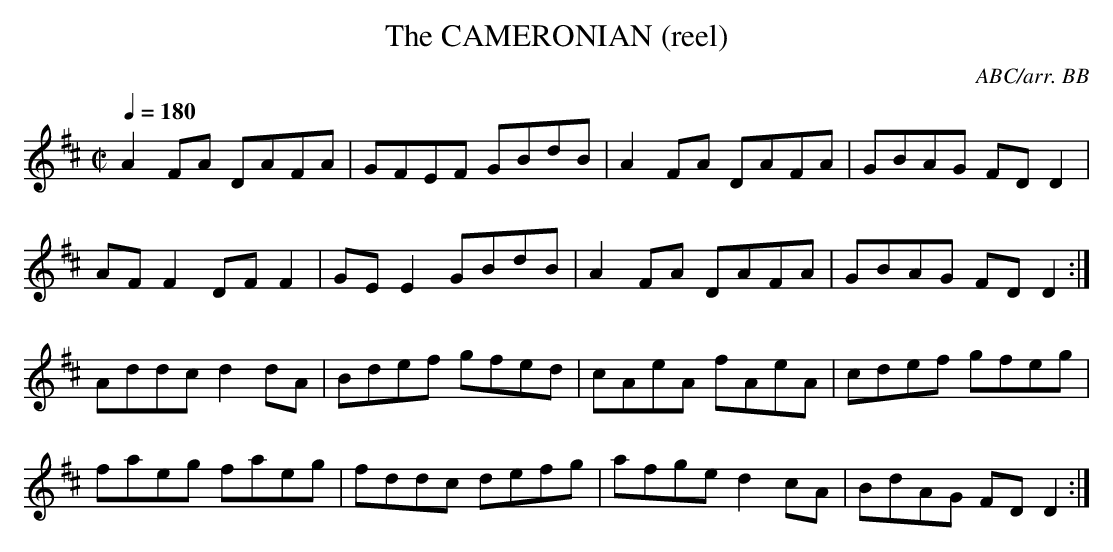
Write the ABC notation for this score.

X:1
T:CAMERONIAN (reel), The
C:ABC/arr. BB
M:C|
Q:1/4=180
L:1/8
K:D
A2FA DAFA|GFEF GBdB|A2FA DAFA|GBAG FDD2|
AF F2 DF F2|GE E2 GBdB|A2FA DAFA|GBAG FDD2 :|
Addc d2dA|Bdef gfed|cAeA fAeA|cdef gfeg|
faeg faeg|fddc defg|afge d2cA|BdAG FDD2 :|
